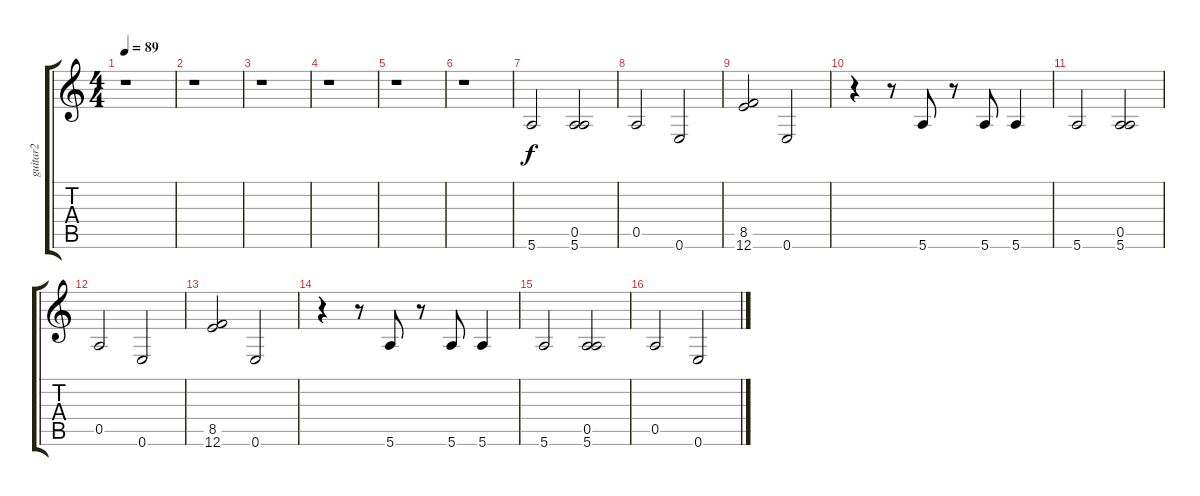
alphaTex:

\track ("guitar2" "guitar2") {instrument overdrivenguitar}
\staff {score tabs}
\tuning (E4 B3 G3 D3 A2 E2) {hide}
\ts (4 4)
\tempo 89
\clef g2
\ks c
r.1{dy f} |
r.1 |
r.1 |
r.1 |
r.1 |
r.1 |
5.6.2 (0.5 5.6).2 |
0.5.2 0.6.2 |
(8.5 12.6).2 0.6.2 |
r.4 r.8 5.6.8 r.8 5.6.8 5.6.4 |
5.6.2 (0.5 5.6).2 |
0.5.2 0.6.2 |
(8.5 12.6).2 0.6.2 |
r.4 r.8 5.6.8 r.8 5.6.8 5.6.4 |
5.6.2 (0.5 5.6).2 |
0.5.2 0.6.2
